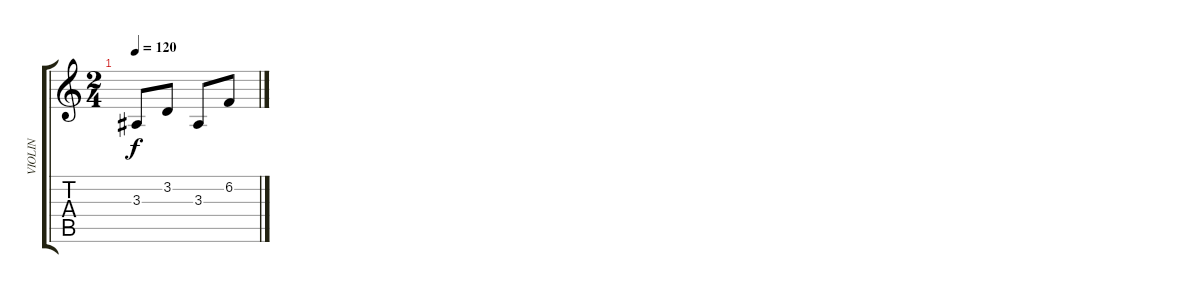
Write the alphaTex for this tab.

\track ("VIOLIN" "VIOLIN") {instrument lead2sawtooth}
\staff {score tabs}
\tuning (E4 B3 G3 D3 A2 E2) {hide}
\ts (2 4)
\tempo 120
\clef g2
\ks c
3.3.8{dy f} 3.2.8 3.3.8 6.2.8
